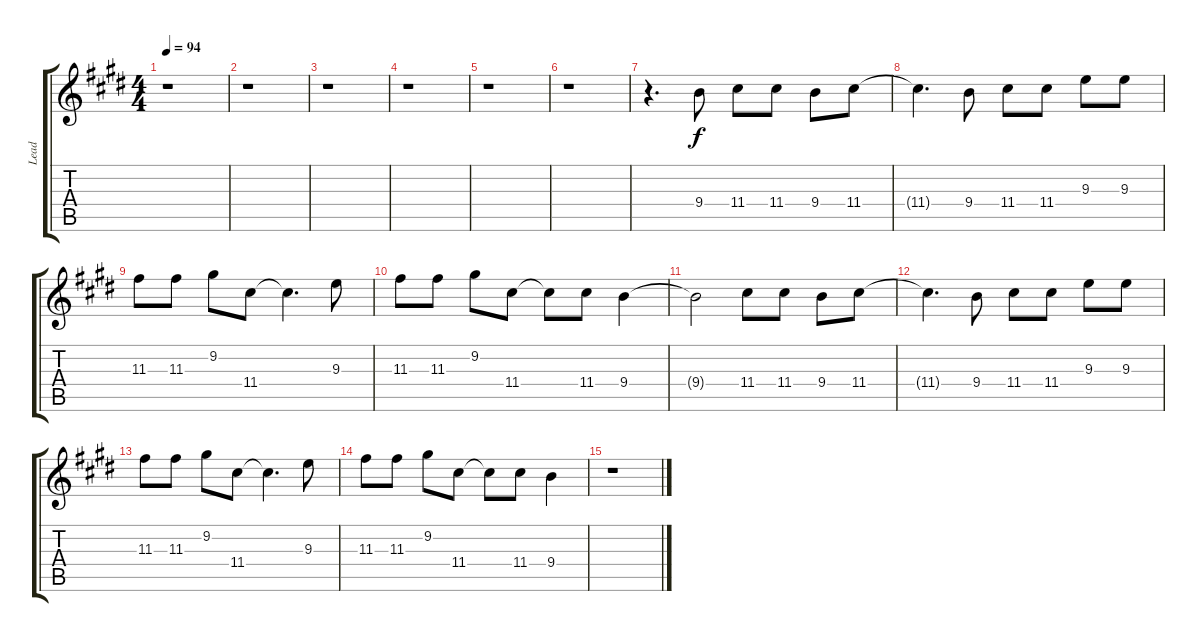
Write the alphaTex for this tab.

\track ("Lead" "Lead") {instrument electricguitarjazz}
\staff {score tabs}
\tuning (E4 B3 G3 D3 A2 E2) {hide}
\ts (4 4)
\tempo 94
\clef g2
\ks c#minor
r.1{dy f} |
r.1 |
\ks e
r.1 |
\ks c#minor
r.1 |
r.1 |
r.1 |
\ks e
r.4{d} 9.4.8 11.4.8 11.4.8 9.4.8 11.4.8 |
\ks c#minor
11.4{t}.4{d} 9.4.8 11.4.8 11.4.8 9.3.8 9.3.8 |
11.3.8 11.3.8 9.2.8 11.4.8 11.4{t}.4{d} 9.3.8 |
11.3.8 11.3.8 9.2.8 11.4.8 11.4{t}.8 11.4.8 9.4.4 |
\ks e
9.4{t}.2 11.4.8 11.4.8 9.4.8 11.4.8 |
\ks c#minor
11.4{t}.4{d} 9.4.8 11.4.8 11.4.8 9.3.8 9.3.8 |
11.3.8 11.3.8 9.2.8 11.4.8 11.4{t}.4{d} 9.3.8 |
11.3.8 11.3.8 9.2.8 11.4.8 11.4{t}.8 11.4.8 9.4.4 |
r.1
